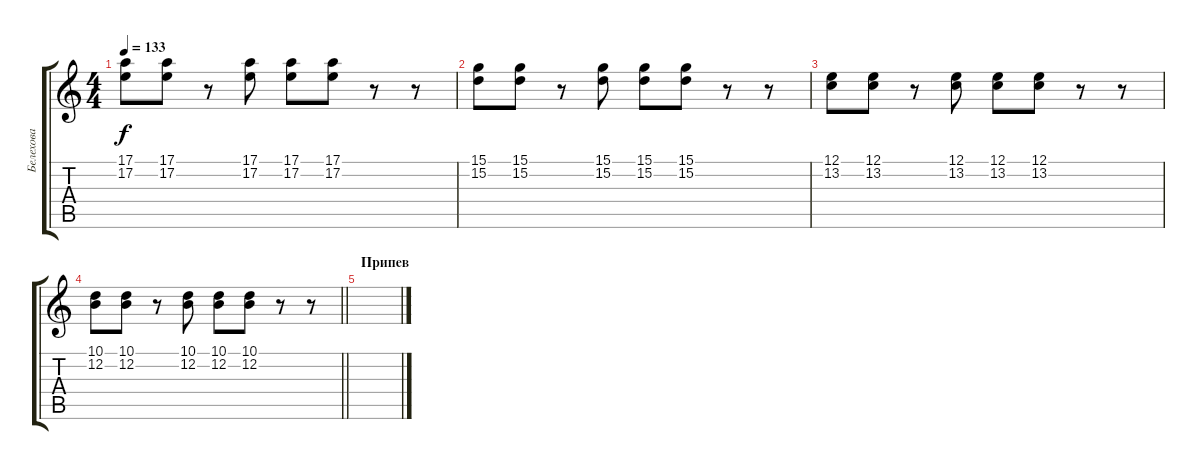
\track ("Белехова" "Белехова") {instrument orchestralharp}
\staff {score tabs}
\tuning (E4 B3 G3 D3 A2 E2) {hide}
\ts (4 4)
\tempo 133
\clef g2
\ks c
(17.1 17.2).8{dy f} (17.1 17.2).8 r.8 (17.1 17.2).8 (17.1 17.2).8 (17.1 17.2).8 r.8 r.8 |
(15.1 15.2).8 (15.1 15.2).8 r.8 (15.1 15.2).8 (15.1 15.2).8 (15.1 15.2).8 r.8 r.8 |
(12.1 13.2).8 (12.1 13.2).8 r.8 (12.1 13.2).8 (12.1 13.2).8 (12.1 13.2).8 r.8 r.8 |
\barLineRight lightlight
(10.1 12.2).8 (10.1 12.2).8 r.8 (10.1 12.2).8 (10.1 12.2).8 (10.1 12.2).8 r.8 r.8 |
\section ("" "Припев")
